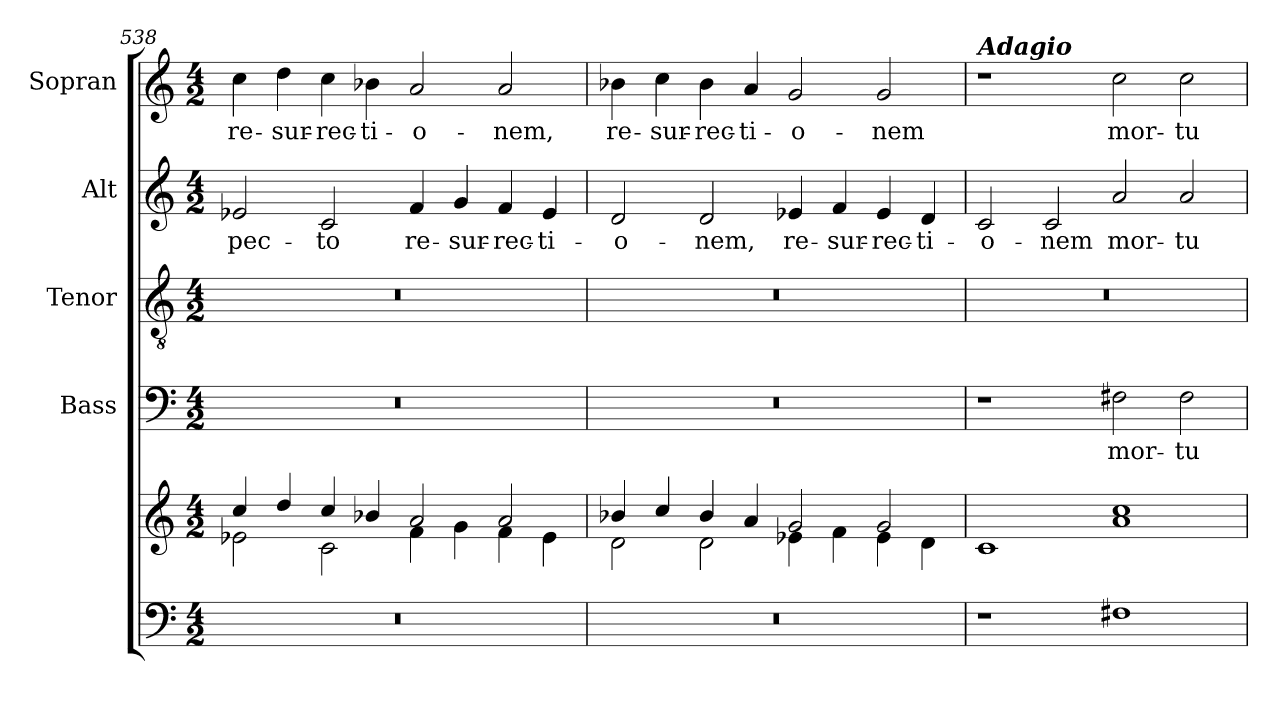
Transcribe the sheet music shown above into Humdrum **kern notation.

**kern	**kern	**kern	**text	**kern	**kern	**text	**kern	**text
*part5	*part5	*part4	*part4	*part3	*part2	*part2	*part1	*part1
*staff6	*staff5	*staff4	*staff4	*staff3	*staff2	*staff2	*staff1	*staff1
*	*	*I"Bass	*	*I"Tenor	*I"Alt	*	*I"Sopran	*
*	*	*I'B.	*	*I'T.	*I'A.	*	*I'S.	*
*clefF4	*clefG2	*clefF4	*	*clefGv2	*clefG2	*	*clefG2	*
*k[]	*k[]	*k[]	*	*k[]	*k[]	*	*k[]	*
*C:	*C:	*C:	*	*C:	*C:	*	*C:	*
*M4/2	*M4/2	*M4/2	*	*M4/2	*M4/2	*	*M4/2	*
=538	=538	=538	=538	=538	=538	=538	=538	=538
*	*^	*	*	*	*	*	*	*
!	!	!	!	!	!	!	!LO:LY:b	!	!LO:LY:b
0r	4cc/	2e-X\	0r	.	0r	2e-X/	-pec-	4cc\	re-
!	!	!	!	!	!	!	!	!	!LO:LY:b
.	4dd/	.	.	.	.	.	.	4dd\	-sur-
!	!	!	!	!	!	!	!LO:LY:b	!	!LO:LY:b
.	4cc/	2c\	.	.	.	2c/	-to	4cc\	-rec-
!	!	!	!	!	!	!	!	!	!LO:LY:b
.	4b-X/	.	.	.	.	.	.	4b-X\	-ti-
!	!	!	!	!	!	!	!LO:LY:b	!	!LO:LY:b
.	2a/	4f\	.	.	.	4f/	re-	2a/	-o-
!	!	!	!	!	!	!	!LO:LY:b	!	!
.	.	4g\	.	.	.	4g/	-sur-	.	.
!	!	!	!	!	!	!	!LO:LY:b	!	!LO:LY:b
.	2a/	4f\	.	.	.	4f/	-rec-	2a/	-nem,
!	!	!	!	!	!	!	!LO:LY:b	!	!
.	.	4e-\	.	.	.	4e-/	-ti-	.	.
=539	=539	=539	=539	=539	=539	=539	=539	=539	=539
!	!	!	!	!	!	!	!LO:LY:b	!	!LO:LY:b
0r	4b-X/	2d\	0r	.	0r	2d/	-o-	4b-X\	re-
!	!	!	!	!	!	!	!	!	!LO:LY:b
.	4cc/	.	.	.	.	.	.	4cc\	-sur-
!	!	!	!	!	!	!	!LO:LY:b	!	!LO:LY:b
.	4b-/	2d\	.	.	.	2d/	-nem,	4b-\	-rec-
!	!	!	!	!	!	!	!	!	!LO:LY:b
.	4a/	.	.	.	.	.	.	4a/	-ti-
!	!	!	!	!	!	!	!LO:LY:b	!	!LO:LY:b
.	2g/	4e-X\	.	.	.	4e-X/	re-	2g/	-o-
!	!	!	!	!	!	!	!LO:LY:b	!	!
.	.	4f\	.	.	.	4f/	-sur-	.	.
!	!	!	!	!	!	!	!LO:LY:b	!	!LO:LY:b
.	2g/	4e-\	.	.	.	4e-/	-rec-	2g/	-nem
!	!	!	!	!	!	!	!LO:LY:b	!	!
.	.	4d\	.	.	.	4d/	-ti-	.	.
!!LO:LB:g=z
=540	=540	=540	=540	=540	=540	=540	=540	=540	=540
!	!	!	!	!	!	!	!	!LO:TX:a:Bi:t=Adagio	!
!	!	!	!	!	!	!	!LO:LY:b	!	!
*	*v	*v	*	*	*	*	*	*	*
1r	1c	1r	.	0r	2c/	-o-	1r	.
!	!	!	!	!	!	!LO:LY:b	!	!
.	.	.	.	.	2c/	-nem	.	.
!	!	!	!LO:LY:b	!	!	!LO:LY:b	!	!LO:LY:b
1F#X	1a 1cc	2F#X\	mor-	.	2a/	mor-	2cc\	mor-
!	!	!	!LO:LY:b	!	!	!LO:LY:b	!	!LO:LY:b
.	.	2F#\	-tu-	.	2a/	-tu-	2cc\	-tu-
=	=	=	=	=	=	=	=	=
*-	*-	*-	*-	*-	*-	*-	*-	*-
